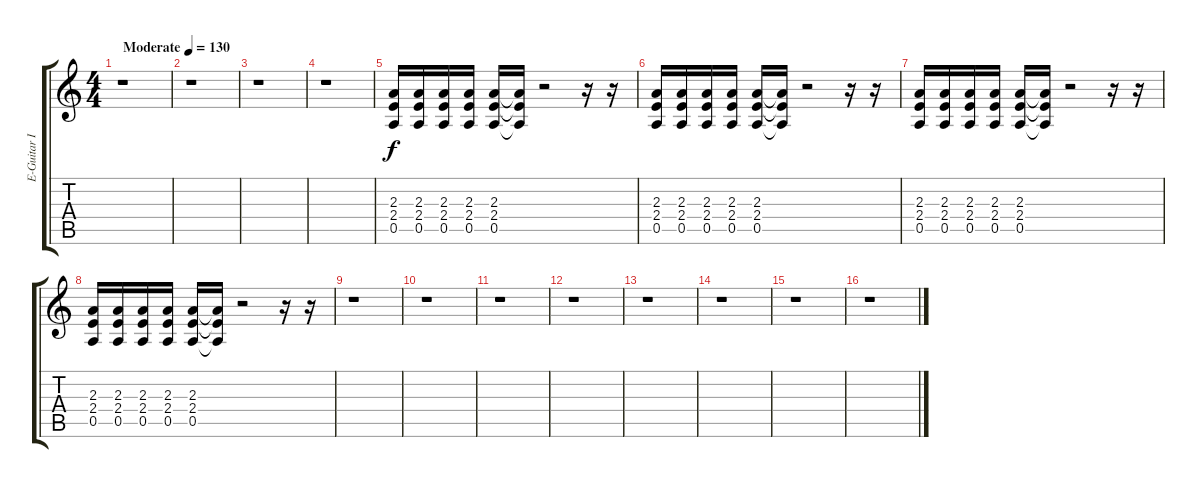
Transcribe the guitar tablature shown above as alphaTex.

\track ("E-Guitar II" "E-Guitar I") {instrument overdrivenguitar}
\staff {score tabs}
\tuning (E4 B3 G3 D3 A2 E2) {hide}
\ts (4 4)
\tempo (130 "Moderate")
\clef g2
\ks c
r.1{dy f instrument overdrivenguitar} |
r.1 |
r.1 |
r.1 |
(2.3 2.4 0.5).16 (2.3 2.4 0.5).16 (2.3 2.4 0.5).16 (2.3 2.4 0.5).16 (2.3 2.4 0.5).16 (2.3{t} 2.4{t} 0.5{t}).16 r.2 r.16 r.16 |
(2.3 2.4 0.5).16 (2.3 2.4 0.5).16 (2.3 2.4 0.5).16 (2.3 2.4 0.5).16 (2.3 2.4 0.5).16 (2.3{t} 2.4{t} 0.5{t}).16 r.2 r.16 r.16 |
(2.3 2.4 0.5).16 (2.3 2.4 0.5).16 (2.3 2.4 0.5).16 (2.3 2.4 0.5).16 (2.3 2.4 0.5).16 (2.3{t} 2.4{t} 0.5{t}).16 r.2 r.16 r.16 |
(2.3 2.4 0.5).16 (2.3 2.4 0.5).16 (2.3 2.4 0.5).16 (2.3 2.4 0.5).16 (2.3 2.4 0.5).16 (2.3{t} 2.4{t} 0.5{t}).16 r.2 r.16 r.16 |
r.1 |
r.1 |
r.1 |
r.1 |
r.1 |
r.1 |
r.1 |
r.1
